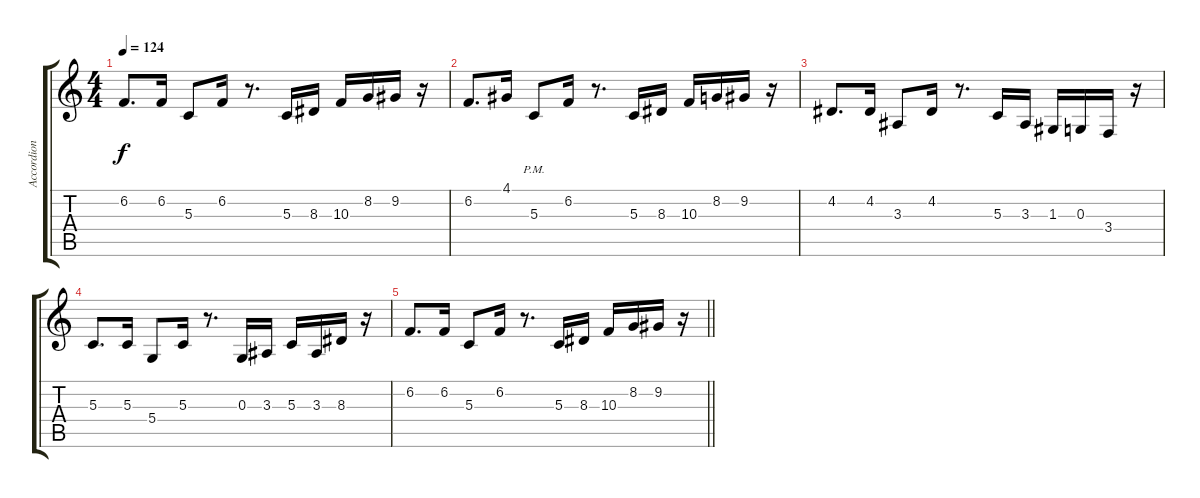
\track ("Accordion" "Accordion") {instrument accordion}
\staff {score tabs}
\tuning (E4 B3 G3 D3 A2 E2) {hide}
\ts (4 4)
\tempo 124
\clef g2
\ks c
6.2.8{d dy f} 6.2.16 5.3.8 6.2.16 r.8{d} 5.3.16 8.3.16 10.3.16 8.2.16 9.2.16 r.16 |
6.2.8{d} 4.1.16 5.3{pm}.8 6.2.16 r.8{d} 5.3.16 8.3.16 10.3.16 8.2.16 9.2.16 r.16 |
4.2.8{d} 4.2.16 3.3.8 4.2.16 r.8{d} 5.3.16 3.3.16 1.3.16 0.3.16 3.4.16 r.16 |
5.3.8{d} 5.3.16 5.4.8 5.3.16 r.8{d} 0.3.16 3.3.16 5.3.16 3.3.16 8.3.16 r.16 |
\barLineRight lightlight
6.2.8{d} 6.2.16 5.3.8 6.2.16 r.8{d} 5.3.16 8.3.16 10.3.16 8.2.16 9.2.16 r.16
